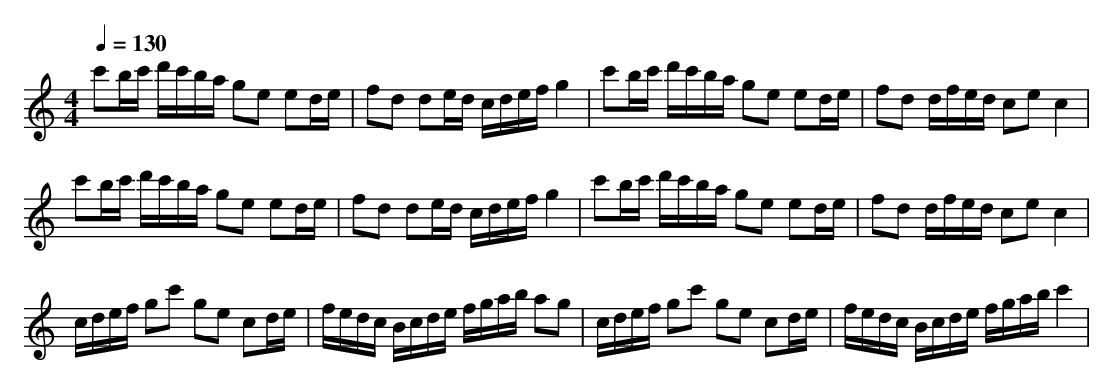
X:1
T:
M: 4/4
L: 1/8
Q:1/4=130
K:C % 0 sharps
c'b/2c'/2 d'/2c'/2b/2a/2 ge ed/2e/2|fd de/2d/2 c/2d/2e/2f/2 g2|c'b/2c'/2 d'/2c'/2b/2a/2 ge ed/2e/2|fd d/2f/2e/2d/2 ce c2|
c'b/2c'/2 d'/2c'/2b/2a/2 ge ed/2e/2|fd de/2d/2 c/2d/2e/2f/2 g2|c'b/2c'/2 d'/2c'/2b/2a/2 ge ed/2e/2|fd d/2f/2e/2d/2 ce c2|
c/2d/2e/2f/2 gc' ge cd/2e/2|f/2e/2d/2c/2 B/2c/2d/2e/2 f/2g/2a/2b/2 ag|c/2d/2e/2f/2 gc' ge cd/2e/2|f/2e/2d/2c/2 B/2c/2d/2e/2 f/2g/2a/2b/2 c'2|
